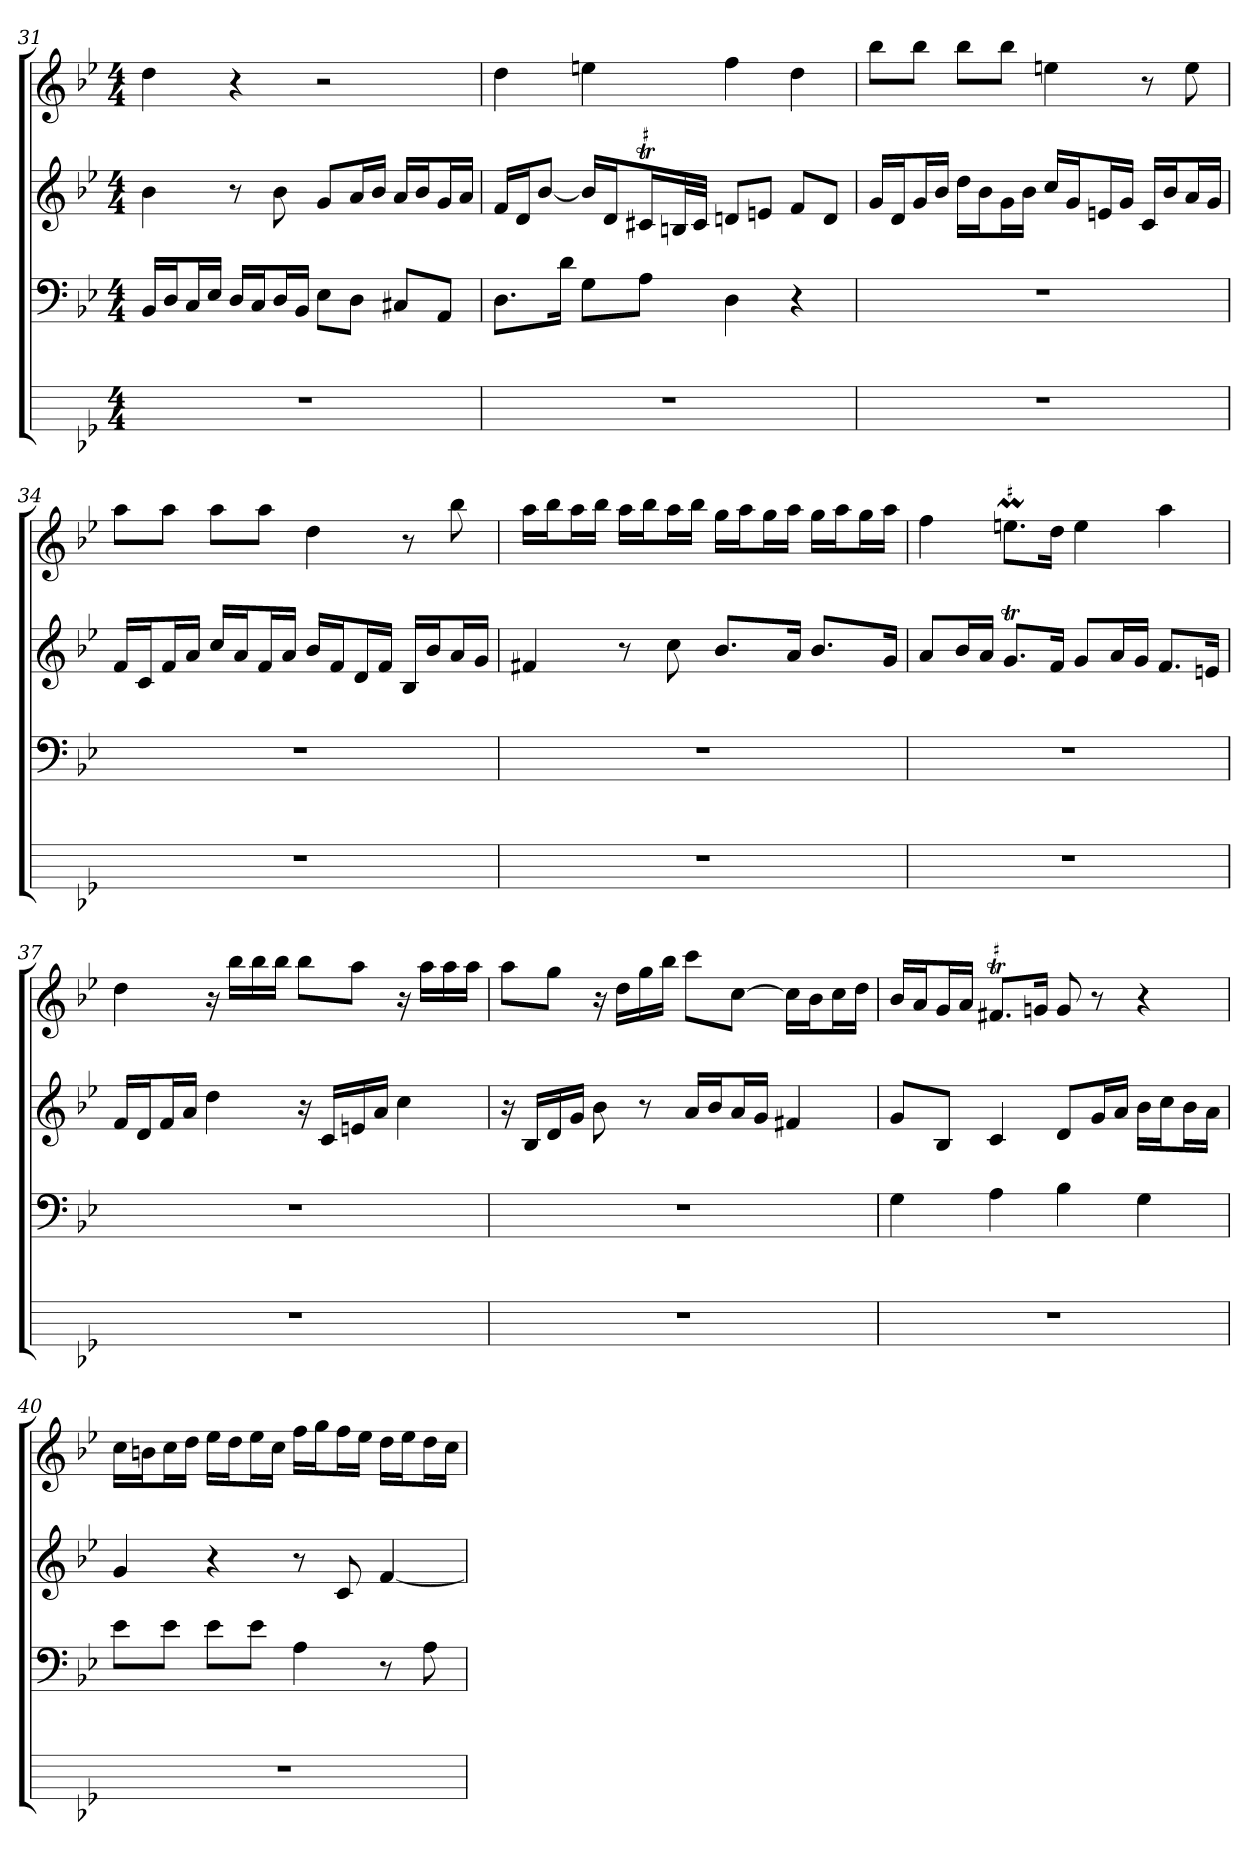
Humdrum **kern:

**kern	**kern	**kern	**kern
*part4	*part3	*part2	*part1
*staff4	*staff3	*staff2	*staff1
*k[b-e-]	*k[b-e-]	*k[b-e-]	*k[b-e-]
*M4/4	*M4/4	*M4/4	*M4/4
=31	=31	=31	=31
1r	16BB-LL	4b-	4dd
.	16DJ	.	.
.	16CL	.	.
.	16E-JJ	.	.
.	16DLL	8r	4r
.	16CJ	.	.
.	16DL	8b-	.
.	16BB-JJ	.	.
.	8E-L	8gL	2r
.	8DJ	16aL	.
.	.	16b-JJ	.
.	8C#XL	16aLL	.
.	.	16b-J	.
.	8AAJ	16gL	.
.	.	16aJJ	.
=32	=32	=32	=32
1r	8.DL	16fLL	4dd
.	.	16dJ	.
.	.	[8b-J	.
.	16dJk	.	.
.	8GL	16b-LL]	4een
.	.	16dJ	.
!	!	!LO:TR:acc=#	!
.	8AJ	16c#XTL	.
.	.	32BnL	.
.	.	32c#JJJ	.
.	4D	8dnL	4ff
.	.	8enJ	.
.	4r	8fL	4dd
.	.	8dJ	.
=33	=33	=33	=33
1r	1r	16gLL	8bb-L
.	.	16dJ	.
.	.	16gL	8bb-J
.	.	16b-JJ	.
.	.	16ddLL	8bb-L
.	.	16b-J	.
.	.	16gL	8bb-J
.	.	16b-JJ	.
.	.	16ccLL	4een
.	.	16gJ	.
.	.	16enL	.
.	.	16gJJ	.
.	.	16cLL	8r
.	.	16b-J	.
.	.	16aL	8ee
.	.	16gJJ	.
=34	=34	=34	=34
1r	1r	16fLL	8aaL
.	.	16cJ	.
.	.	16fL	8aaJ
.	.	16aJJ	.
.	.	16ccLL	8aaL
.	.	16aJ	.
.	.	16fL	8aaJ
.	.	16aJJ	.
.	.	16b-LL	4dd
.	.	16fJ	.
.	.	16dL	.
.	.	16fJJ	.
.	.	16B-LL	8r
.	.	16b-J	.
.	.	16aL	8bb-
.	.	16gJJ	.
=35	=35	=35	=35
1r	1r	4f#X	16aaLL
.	.	.	16bb-J
.	.	.	16aaL
.	.	.	16bb-JJ
.	.	8r	16aaLL
.	.	.	16bb-J
.	.	8cc	16aaL
.	.	.	16bb-JJ
.	.	8.b-L	16ggLL
.	.	.	16aaJ
.	.	.	16ggL
.	.	16aJk	16aaJJ
.	.	8.b-L	16ggLL
.	.	.	16aaJ
.	.	.	16ggL
.	.	16gJk	16aaJJ
=36	=36	=36	=36
1r	1r	8aL	4ff
.	.	16b-L	.
.	.	16aJJ	.
!	!	!	!LO:MOR:acc=#
.	.	8.gTL	8.eenML
.	.	16fJk	16ddJk
.	.	8gL	4ee
.	.	16aL	.
.	.	16gJJ	.
.	.	8.fL	4aa
.	.	16enJk	.
=37	=37	=37	=37
1r	1r	16fLL	4dd
.	.	16dJ	.
.	.	16fL	.
.	.	16aJJ	.
.	.	4dd	16r
.	.	.	16bb-LL
.	.	.	16bb-
.	.	.	16bb-JJ
.	.	16r	8bb-L
.	.	16cLL	.
.	.	16en	8aaJ
.	.	16aJJ	.
.	.	4cc	16r
.	.	.	16aaLL
.	.	.	16aa
.	.	.	16aaJJ
=38	=38	=38	=38
1r	1r	16r	8aaL
.	.	16B-LL	.
.	.	16d	8ggJ
.	.	16gJJ	.
.	.	8b-	16r
.	.	.	16ddLL
.	.	8r	16gg
.	.	.	16bb-JJ
.	.	16aLL	8cccL
.	.	16b-J	.
.	.	16aL	[8ccJ
.	.	16gJJ	.
.	.	4f#X	16ccLL]
.	.	.	16b-J
.	.	.	16ccL
.	.	.	16ddJJ
=39	=39	=39	=39
1r	4G	8gL	16b-LL
.	.	.	16aJ
.	.	8B-J	16gL
.	.	.	16aJJ
!	!	!	!LO:TR:acc=#
.	4A	4c	8.f#XTL
.	.	.	16gnJk
.	4B-	8dL	8g
.	.	16gL	8r
.	.	16aJJ	.
.	4G	16b-LL	4r
.	.	16ccJ	.
.	.	16b-L	.
.	.	16aJJ	.
=40	=40	=40	=40
1r	8e-L	4g	16ccLL
.	.	.	16bnJ
.	8e-J	.	16ccL
.	.	.	16ddJJ
.	8e-L	4r	16ee-LL
.	.	.	16ddJ
.	8e-J	.	16ee-L
.	.	.	16ccJJ
.	4A	8r	16ffLL
.	.	.	16ggJ
.	.	8c	16ffL
.	.	.	16ee-JJ
.	8r	[4f	16ddLL
.	.	.	16ee-J
.	8A	.	16ddL
.	.	.	16ccJJ
=	=	=	=
*-	*-	*-	*-
